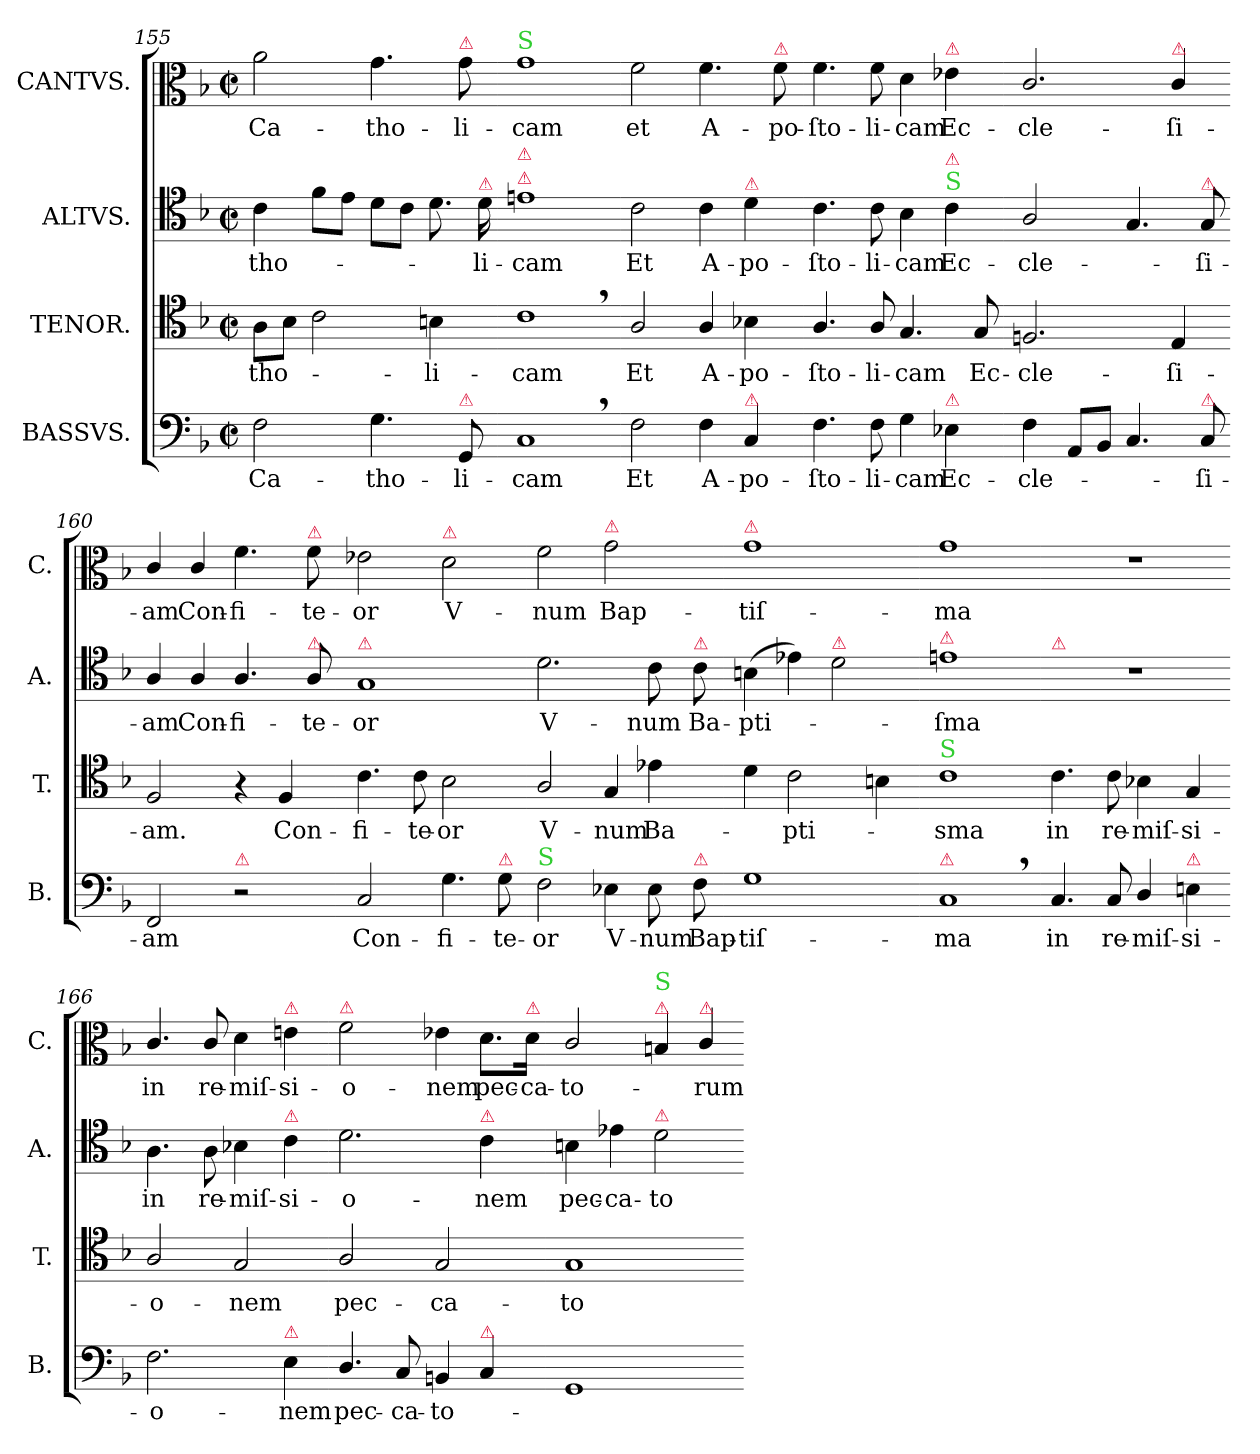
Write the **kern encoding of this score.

**kern	**text	**kern	**text	**kern	**text	**kern	**text
*part4	*part4	*part3	*part3	*part2	*part2	*part1	*part1
*staff4	*staff4	*staff3	*staff3	*staff2	*staff2	*staff1	*staff1
*I"BASSVS.	*	*I"TENOR.	*	*I"ALTVS.	*	*I"CANTVS.	*
*I'B.	*	*I'T.	*	*I'A.	*	*I'C.	*
*clefF4	*	*clefC4	*	*clefC4	*	*clefC3	*
*k[b-]	*	*k[b-]	*	*k[b-]	*	*k[b-]	*
*F:	*	*F:	*	*F:	*	*F:	*
*M2/2	*	*M2/2	*	*M2/2	*	*M2/2	*
*met(c|)	*	*met(c|)	*	*met(c|)	*	*met(c|)	*
=155	=155	=155	=155	=155	=155	=155	=155
2F\	Ca-	8A\L	-tho-	4c\	-tho-	2a\	Ca-
.	.	8B-\J	.	.	.	.	.
.	.	2c\	.	8f\L	.	.	.
.	.	.	.	8e\J	.	.	.
4.G\	-tho-	.	.	8d\L	.	4.g\	-tho-
.	.	.	.	8c\J	.	.	.
.	.	4Bn\	-li-	8.d\	.	.	.
!	!	!	!	!	!	!LO:TX:a:color=crimson:t=⚠	!
!LO:TX:a:color=crimson:t=⚠	!	!	!	!	!	!	!
8GG/	-li-	.	.	.	.	8g\	-li-
!	!	!	!	!LO:TX:a:color=crimson:t=⚠	!	!	!
.	.	.	.	16d\	-li-	.	.
=156-	=156-	=156-	=156-	=156-	=156-	=156-	=156-
!	!	!	!	!	!	!LO:TX:a:color=limegreen:t=S	!
!	!	!	!	!LO:TX:a:color=crimson:t=⚠	!	!	!
!	!	!	!	!LO:TX:a:color=crimson:t=⚠	!	!	!
1C,</	-cam	1c,<\	-cam	1en\	-cam	1g\	-cam
=157-	=157-	=157-	=157-	=157-	=157-	=157-	=157-
2F\	Et	2A/	Et	2c\	Et	2f\	et
4F\	A-	4A/	A-	4c\	A-	4.f\	A-
!	!	!	!	!LO:TX:a:color=crimson:t=⚠	!	!	!
!LO:TX:a:color=crimson:t=⚠	!	!	!	!	!	!	!
4C/	-po-	4B-X\	-po-	4d\	-po-	.	.
!	!	!	!	!	!	!LO:TX:a:color=crimson:t=⚠	!
.	.	.	.	.	.	8f\	-po-
=158-	=158-	=158-	=158-	=158-	=158-	=158-	=158-
4.F\	-ſto-	4.A/	-ſto-	4.c\	-ſto-	4.f\	-ſto-
8F\	-li-	8A/	-li-	8c\	-li-	8f\	-li-
4G\	-cam	4.G/	-cam	4B-\	-cam	4d\	-cam
!	!	!	!	!	!	!LO:TX:a:color=crimson:t=⚠	!
!	!	!	!	!LO:TX:a:color=limegreen:t=S	!	!	!
!	!	!	!	!LO:TX:a:color=crimson:t=⚠	!	!	!
!LO:TX:a:color=crimson:t=⚠	!	!	!	!	!	!	!
4E-X\	Ec-	.	.	4c\	Ec-	4e-X\	Ec-
.	.	8G/	Ec-	.	.	.	.
=159-	=159-	=159-	=159-	=159-	=159-	=159-	=159-
4F\	-cle-	2.Fn/	-cle-	2A/	-cle-	2.c/	-cle-
8AA/L	.	.	.	.	.	.	.
8BB-/J	.	.	.	.	.	.	.
4.C/	.	.	.	4.G/	.	.	.
!	!	!	!	!	!	!LO:TX:a:color=crimson:t=⚠	!
.	.	4E/	-ſi-	.	.	4c/	-ſi-
!	!	!	!	!LO:TX:a:color=crimson:t=⚠	!	!	!
!LO:TX:a:color=crimson:t=⚠	!	!	!	!	!	!	!
8C/	-ſi-	.	.	8G/	-ſi-	.	.
=160-	=160-	=160-	=160-	=160-	=160-	=160-	=160-
2FF/	-am	2F/	-am.	4A/	-am	4c/	-am
.	.	.	.	4A/	Con-	4c/	Con-
!LO:TX:a:color=crimson:t=⚠	!	!	!	!	!	!	!
2r	.	4r	.	4.A/	-fi-	4.f\	-fi-
.	.	4F/	Con-	.	.	.	.
!	!	!	!	!	!	!LO:TX:a:color=crimson:t=⚠	!
!	!	!	!	!LO:TX:a:color=crimson:t=⚠	!	!	!
.	.	.	.	8A/	-te-	8f\	-te-
=161-	=161-	=161-	=161-	=161-	=161-	=161-	=161-
!	!	!	!	!LO:TX:a:color=crimson:t=⚠	!	!	!
2C/	Con-	4.c\	-fi-	1G/	-or	2e-X\	-or
.	.	8c\	-te-	.	.	.	.
!	!	!	!	!	!	!LO:TX:a:color=crimson:t=⚠	!
4.G\	-fi-	2B-\	-or	.	.	2d\	V-
!LO:TX:a:color=crimson:t=⚠	!	!	!	!	!	!	!
8G\	-te-	.	.	.	.	.	.
=162-	=162-	=162-	=162-	=162-	=162-	=162-	=162-
!LO:TX:a:color=limegreen:t=S	!	!	!	!	!	!	!
2F\	-or	2A/	V-	2.d\	V-	2f\	-num
!	!	!	!	!	!	!LO:TX:a:color=crimson:t=⚠	!
4E-X\	V-	4G/	-num	.	.	2g\	Bap-
8E-\	-num	4e-X\	Ba-	8c\	-num	.	.
!	!	!	!	!LO:TX:a:color=crimson:t=⚠	!	!	!
!LO:TX:a:color=crimson:t=⚠	!	!	!	!	!	!	!
8F\	Bap-	.	.	8c\	Ba-	.	.
=163-	=163-	=163-	=163-	=163-	=163-	=163-	=163-
!	!	!	!	!	!	!LO:TX:a:color=crimson:t=⚠	!
1G\	-tiſ-	4d\	.	(4Bn\	-pti-	1g\	-tiſ-
.	.	2c\	-pti-	4e-X\)	.	.	.
!	!	!	!	!LO:TX:a:color=crimson:t=⚠	!	!	!
.	.	.	.	2d\	.	.	.
.	.	4Bn\	.	.	.	.	.
=164-	=164-	=164-	=164-	=164-	=164-	=164-	=164-
!	!	!	!	!LO:TX:a:color=crimson:t=⚠	!	!	!
!	!	!LO:TX:a:color=limegreen:t=S	!	!	!	!	!
!LO:TX:a:color=crimson:t=⚠	!	!	!	!	!	!	!
1C,</	-ma	1c\	-sma	1en\	-ſma	1g\	-ma
=165-	=165-	=165-	=165-	=165-	=165-	=165-	=165-
!	!	!	!	!LO:TX:a:color=crimson:t=⚠	!	!	!
4.C/	in	4.c\	in	1r	.	1r	.
8C/	re-	8c\	re-	.	.	.	.
4D/	-miſ-	4B-X\	-miſ-	.	.	.	.
!LO:TX:a:color=crimson:t=⚠	!	!	!	!	!	!	!
4En\	-si-	4G/	-si-	.	.	.	.
=166-	=166-	=166-	=166-	=166-	=166-	=166-	=166-
2.F\	-o-	2A/	-o-	4.A\	in	4.c/	in
.	.	.	.	8A\	re-	8c/	re-
.	.	2G/	-nem	4B-X\	-miſ-	4d\	-miſ-
!	!	!	!	!	!	!LO:TX:a:color=crimson:t=⚠	!
!	!	!	!	!LO:TX:a:color=crimson:t=⚠	!	!	!
!LO:TX:a:color=crimson:t=⚠	!	!	!	!	!	!	!
4E\	-nem	.	.	4c\	-si-	4en\	-si-
=167-	=167-	=167-	=167-	=167-	=167-	=167-	=167-
!	!	!	!	!	!	!LO:TX:a:color=crimson:t=⚠	!
4.D/	pec-	2A/	pec-	2.d\	-o-	2f\	-o-
8C/	-ca-	.	.	.	.	.	.
4BBn/	-to-	2G/	-ca-	.	.	4e-X\	-nem
!	!	!	!	!LO:TX:a:color=crimson:t=⚠	!	!	!
!LO:TX:a:color=crimson:t=⚠	!	!	!	!	!	!	!
4C/	.	.	.	4c\	-nem	8.d\L	pec-
!	!	!	!	!	!	!LO:TX:a:color=crimson:t=⚠	!
.	.	.	.	.	.	16d\Jk	-ca-
=168-	=168-	=168-	=168-	=168-	=168-	=168-	=168-
1GG/	.	1G/	-to-	4Bn\	pec-	2c/	-to-
.	.	.	.	4e-X\	-ca-	.	.
!	!	!	!	!	!	!LO:TX:a:color=crimson:t=⚠	!
!	!	!	!	!	!	!LO:TX:a:color=limegreen:t=S	!
!	!	!	!	!LO:TX:a:color=crimson:t=⚠	!	!	!
.	.	.	.	2d\	-to-	4Bn/	.
!	!	!	!	!	!	!LO:TX:a:color=crimson:t=⚠	!
.	.	.	.	.	.	4c/	-rum
=-	=-	=-	=-	=-	=-	=-	=-
*-	*-	*-	*-	*-	*-	*-	*-
